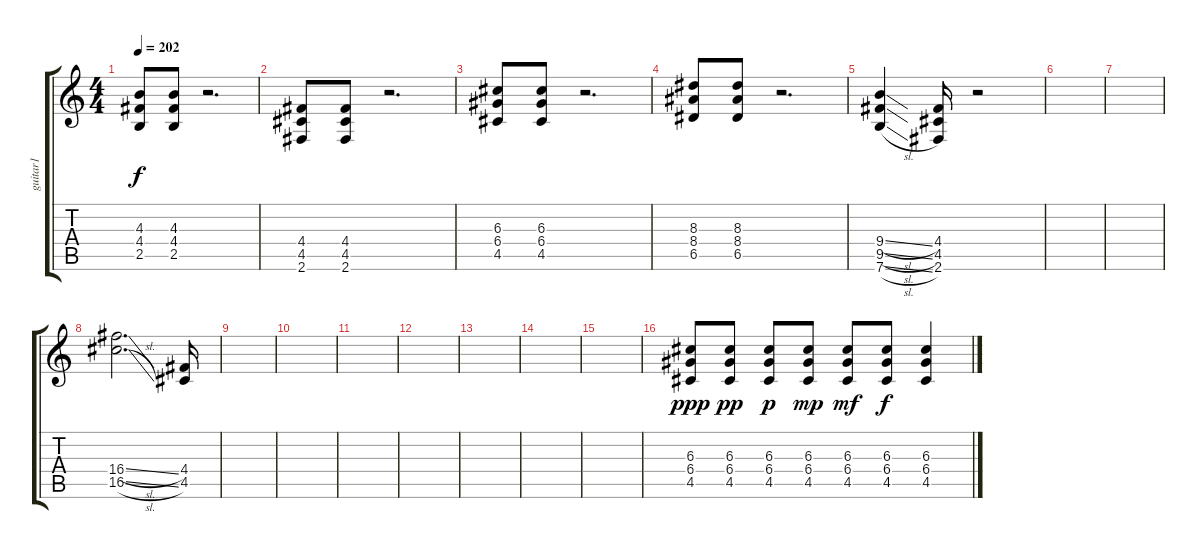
\track ("guitar1" "guitar1") {instrument distortionguitar}
\staff {score tabs}
\tuning (E4 B3 G3 D3 A2 E2) {hide}
\ts (4 4)
\tempo 202
\clef g2
\ks c
(4.3 4.4 2.5).8{dy f} (4.3 4.4 2.5).8 r.2{d} |
(4.4 4.5 2.6).8 (4.4 4.5 2.6).8 r.2{d} |
(6.3 6.4 4.5).8 (6.3 6.4 4.5).8 r.2{d} |
(8.3 8.4 6.5).8 (8.3 8.4 6.5).8 r.2{d} |
(9.4{sl} 9.5{sl} 7.6{sl}).4 (4.4 4.5 2.6).16 r.2 |
|
|
(16.4{sl} 16.5{sl}).2{d} (4.4 4.5).16 |
|
|
|
|
|
|
|
(6.3 6.4 4.5).8{dy ppp} (6.3 6.4 4.5).8{dy pp} (6.3 6.4 4.5).8{dy p} (6.3 6.4 4.5).8{dy mp} (6.3 6.4 4.5).8{dy mf} (6.3 6.4 4.5).8{dy f} (6.3 6.4 4.5).4
